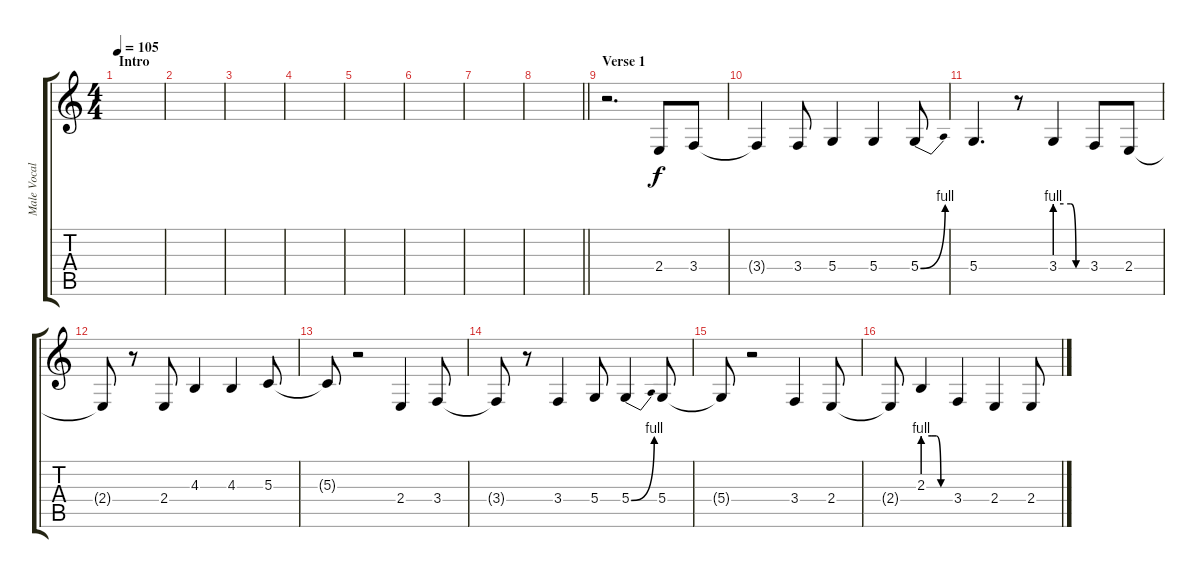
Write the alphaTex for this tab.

\track ("Male Vocals" "Male Vocal") {instrument bassoon}
\staff {score tabs}
\tuning (E4 B3 G3 D3 A2 E2) {hide}
\ts (4 4)
\section ("" "Intro")
\tempo 105
\clef g2
\ks c
|
|
|
|
|
|
|
\barLineRight lightlight
|
\section ("" "Verse 1")
r.2{d} 2.4.8 3.4.8 |
3.4{t}.4 3.4.8 5.4.4 5.4.4 5.4{be (bend 0 0 60 4)}.8 |
5.4.4{d} r.8 3.4{be (custom 0 4 30 4 40 0 60 0)}.4 3.4.8 2.4.8 |
2.4{t}.8 r.8 2.4.8 4.3.4 4.3.4 5.3.8 |
5.3{t}.8 r.2 2.4.4 3.4.8 |
3.4{t}.8 r.8 3.4.4 5.4.8 5.4{be (bend 0 0 60 4)}.4 5.4.8 |
5.4{t}.8 r.2 3.4.4 2.4.8 |
2.4{t}.8 2.3{be (custom 0 4 20 4 30 4 40 0 60 0)}.4 3.4.4 2.4.4 2.4.8
